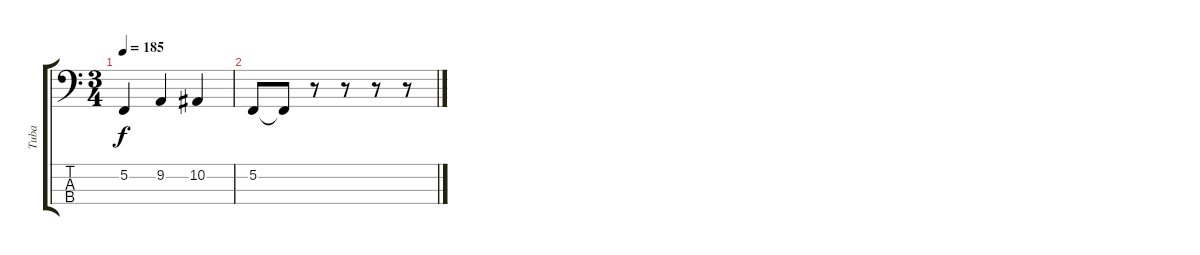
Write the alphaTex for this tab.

\track ("Tuba" "Tuba") {instrument tuba}
\staff {score tabs}
\tuning (F2 C2 G1 C1) {hide}
\ts (3 4)
\tempo 185
\clef f4
\ks c
5.2.4{dy f} 9.2.4 10.2.4 |
5.2.8 5.2{t}.8 r.8 r.8 r.8 r.8
